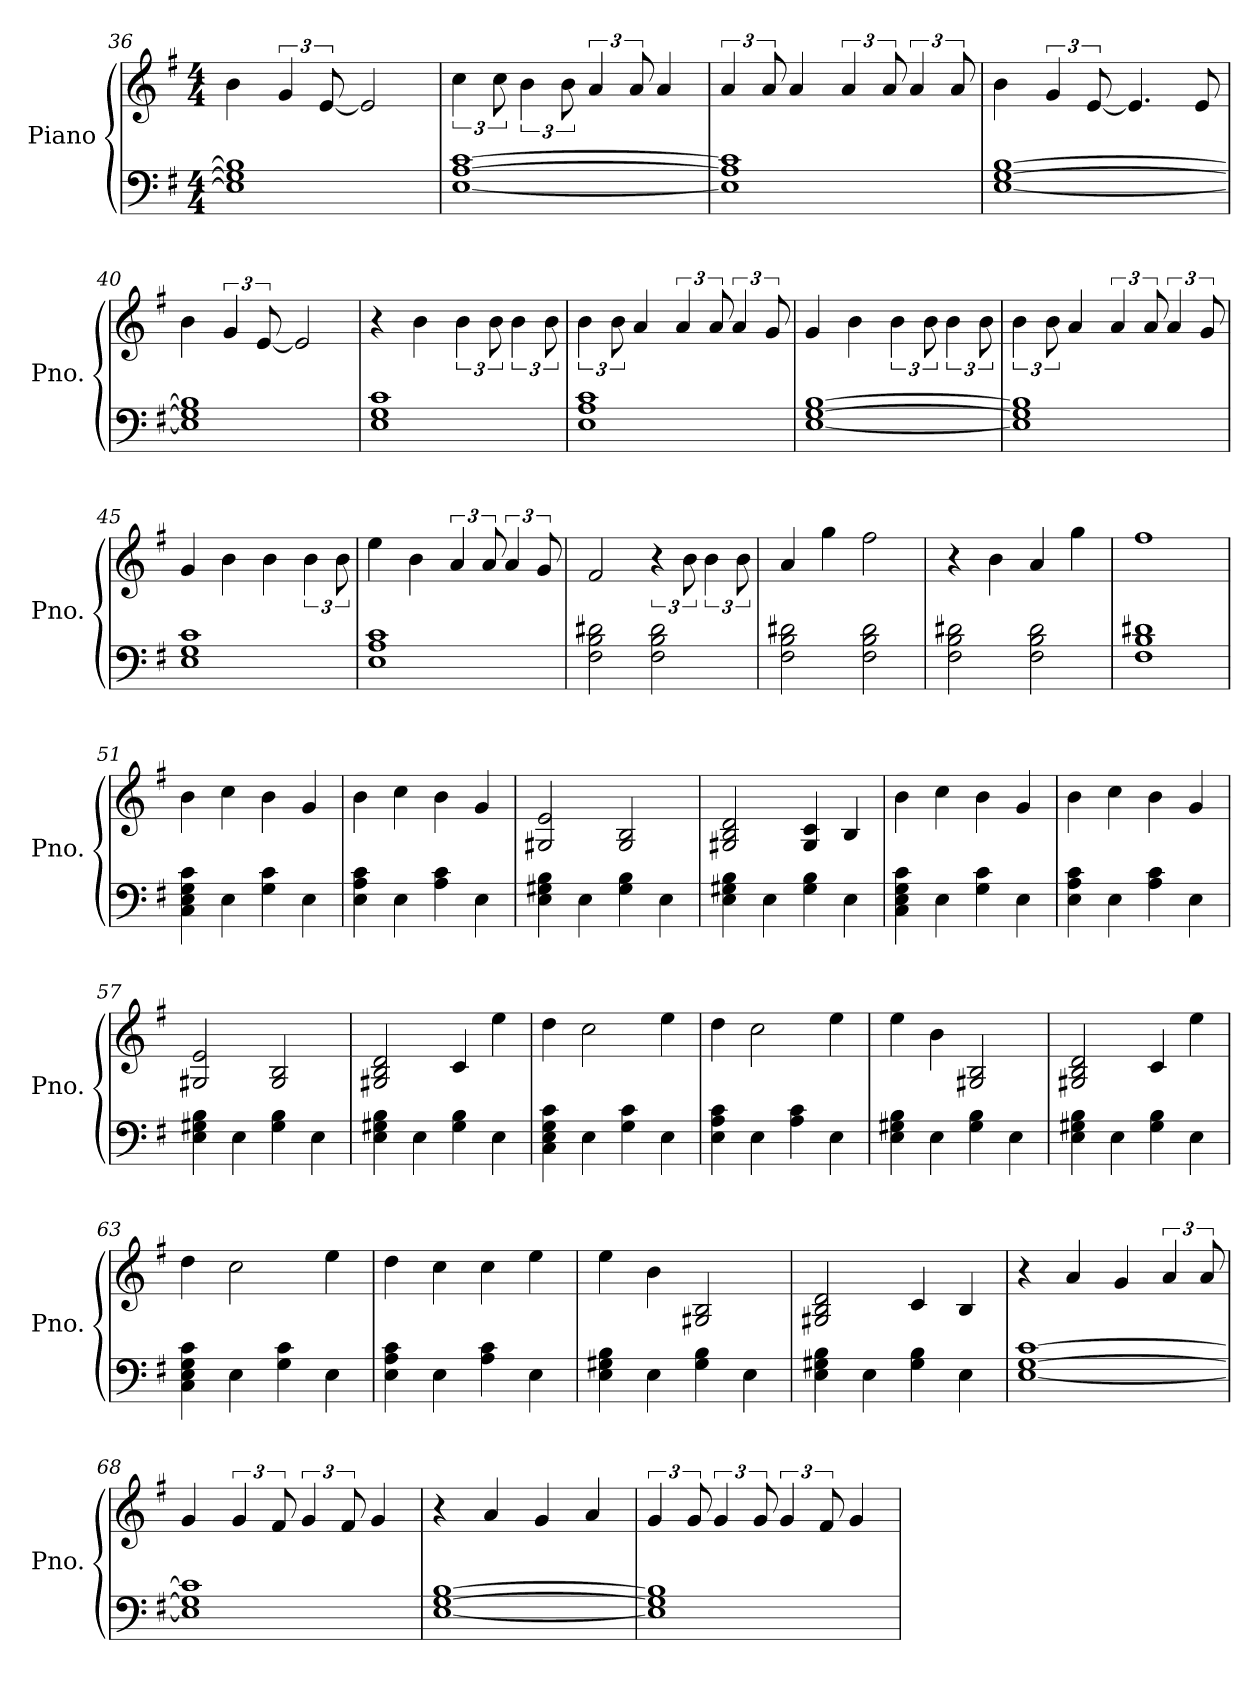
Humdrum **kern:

**kern	**kern
*part1	*part1
*staff2	*staff1
*I"Piano	*
*I'Pno.	*
*clefF4	*clefG2
*k[f#]	*k[f#]
*M4/4	*M4/4
=36	=36
1E] 1G] 1B]	4b\
.	6g/
.	[12e/
.	2e/]
=37	=37
[1E [1A [1c	6cc\
.	12cc\
.	6b\
.	12b\
.	6a/
.	12a/
.	4a/
=38	=38
1E] 1A] 1c]	6a/
.	12a/
.	4a/
.	6a/
.	12a/
.	6a/
.	12a/
=39	=39
[1E [1G [1B	4b\
.	6g/
.	[12e/
.	4.e/]
.	8e/
!!LO:PB:g=z
=40	=40
1E] 1G] 1B]	4b\
.	6g/
.	[12e/
.	2e/]
=41	=41
1E 1G 1c	4r
.	4b\
.	6b\
.	12b\
.	6b\
.	12b\
=42	=42
1E 1A 1c	6b\
.	12b\
.	4a/
.	6a/
.	12a/
.	6a/
.	12g/
=43	=43
[1E [1G [1B	4g/
.	4b\
.	6b\
.	12b\
.	6b\
.	12b\
=44	=44
1E] 1G] 1B]	6b\
.	12b\
.	4a/
.	6a/
.	12a/
.	6a/
.	12g/
=45	=45
1E 1G 1c	4g/
.	4b\
.	4b\
.	6b\
.	12b\
!!LO:LB:g=z
=46	=46
1E 1A 1c	4ee\
.	4b\
.	6a/
.	12a/
.	6a/
.	12g/
=47	=47
2F#\ 2B\ 2d#X\	2f#/
2F#\ 2B\ 2d#\	6r
.	12b\
.	6b\
.	12b\
=48	=48
2F#\ 2B\ 2d#X\	4a/
.	4gg\
2F#\ 2B\ 2d#\	2ff#\
=49	=49
2F#\ 2B\ 2d#X\	4r
.	4b\
2F#\ 2B\ 2d#\	4a/
.	4gg\
=50	=50
1F# 1B 1d#X	1ff#
=51	=51
4C\ 4E\ 4G\ 4c\	4b\
4E\	4cc\
4G\ 4c\	4b\
4E\	4g/
=52	=52
4E\ 4A\ 4c\	4b\
4E\	4cc\
4A\ 4c\	4b\
4E\	4g/
=53	=53
4E\ 4G#X\ 4B\	2G#X/ 2e/
4E\	.
4G#\ 4B\	2G#/ 2B/
4E\	.
=54	=54
4E\ 4G#X\ 4B\	2G#X/ 2B/ 2d/
4E\	.
4G#\ 4B\	4G#/ 4c/
4E\	4B/
!!LO:LB:g=z
=55	=55
4C\ 4E\ 4G\ 4c\	4b\
4E\	4cc\
4G\ 4c\	4b\
4E\	4g/
=56	=56
4E\ 4A\ 4c\	4b\
4E\	4cc\
4A\ 4c\	4b\
4E\	4g/
=57	=57
4E\ 4G#X\ 4B\	2G#X/ 2e/
4E\	.
4G#\ 4B\	2G#/ 2B/
4E\	.
=58	=58
4E\ 4G#X\ 4B\	2G#X/ 2B/ 2d/
4E\	.
4G#\ 4B\	4c/
4E\	4ee\
=59	=59
4C\ 4E\ 4G\ 4c\	4dd\
4E\	2cc\
4G\ 4c\	.
4E\	4ee\
=60	=60
4E\ 4A\ 4c\	4dd\
4E\	2cc\
4A\ 4c\	.
4E\	4ee\
=61	=61
4E\ 4G#X\ 4B\	4ee\
4E\	4b\
4G#\ 4B\	2G#X/ 2B/
4E\	.
=62	=62
4E\ 4G#X\ 4B\	2G#X/ 2B/ 2d/
4E\	.
4G#\ 4B\	4c/
4E\	4ee\
=63	=63
4C\ 4E\ 4G\ 4c\	4dd\
4E\	2cc\
4G\ 4c\	.
4E\	4ee\
!!LO:LB:g=z
=64	=64
4E\ 4A\ 4c\	4dd\
4E\	4cc\
4A\ 4c\	4cc\
4E\	4ee\
=65	=65
4E\ 4G#X\ 4B\	4ee\
4E\	4b\
4G#\ 4B\	2G#X/ 2B/
4E\	.
=66	=66
4E\ 4G#X\ 4B\	2G#X/ 2B/ 2d/
4E\	.
4G#\ 4B\	4c/
4E\	4B/
=67	=67
[1E [1G [1c	4r
.	4a/
.	4g/
.	6a/
.	12a/
=68	=68
1E] 1G] 1c]	4g/
.	6g/
.	12f#/
.	6g/
.	12f#/
.	4g/
=69	=69
[1E [1G [1B	4r
.	4a/
.	4g/
.	4a/
=70	=70
1E] 1G] 1B]	6g/
.	12g/
.	6g/
.	12g/
.	6g/
.	12f#/
.	4g/
=	=
*-	*-
